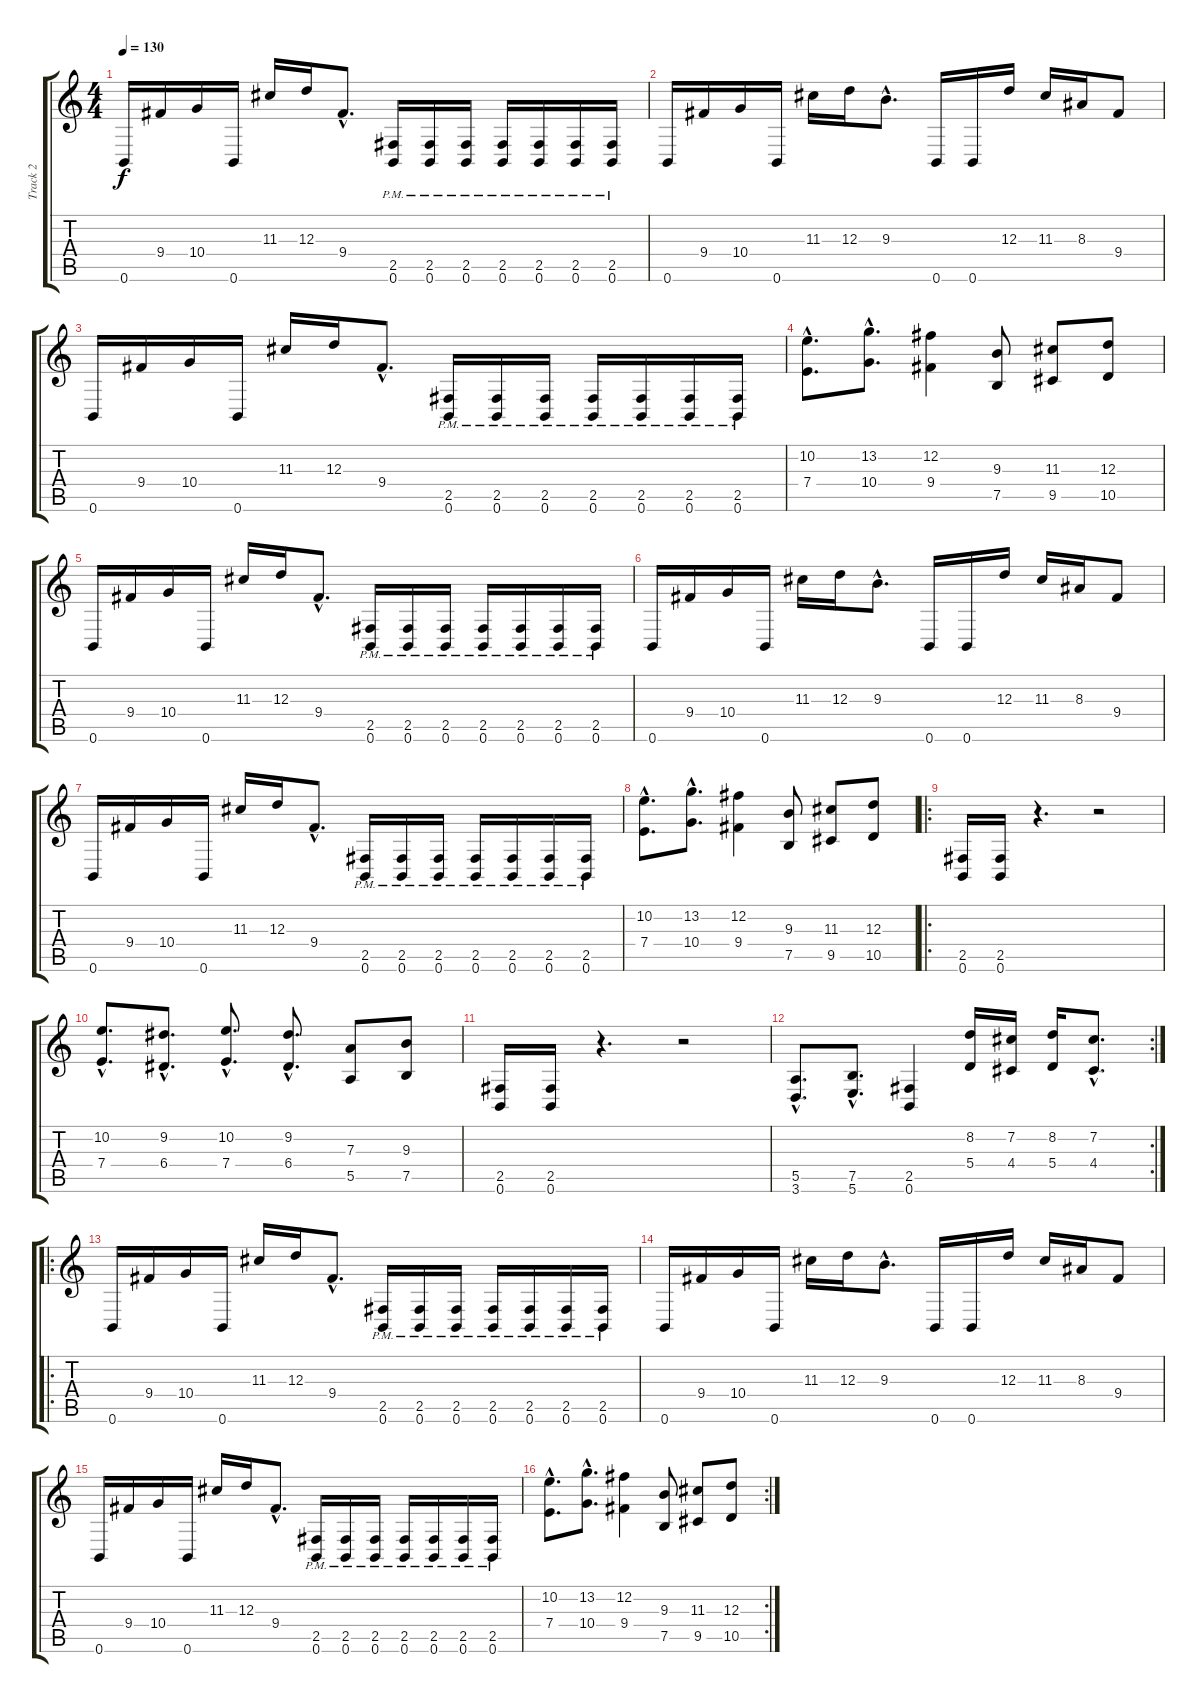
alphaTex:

\track ("Track 2" "Track 2") {instrument distortionguitar}
\staff {score tabs}
\tuning (B3 Gb3 D3 A2 E2 B1) {hide}
\ts (4 4)
\tempo 130
\clef g2
\ks c
0.6.16{dy f instrument distortionguitar} 9.4.16 10.4.16 0.6.16 11.3.16 12.3.16 9.4{hac}.8{d} (2.5{pm} 0.6{pm}).16 (2.5{pm} 0.6{pm}).16 (2.5{pm} 0.6{pm}).16 (2.5{pm} 0.6{pm}).16 (2.5{pm} 0.6{pm}).16 (2.5{pm} 0.6{pm}).16 (2.5{pm} 0.6{pm}).16 |
0.6.16 9.4.16 10.4.16 0.6.16 11.3.16 12.3.16 9.3{hac}.8{d} 0.6.16 0.6.16 12.3.16 11.3.16 8.3.16 9.4.8 |
0.6.16 9.4.16 10.4.16 0.6.16 11.3.16 12.3.16 9.4{hac}.8{d} (2.5{pm} 0.6{pm}).16 (2.5{pm} 0.6{pm}).16 (2.5{pm} 0.6{pm}).16 (2.5{pm} 0.6{pm}).16 (2.5{pm} 0.6{pm}).16 (2.5{pm} 0.6{pm}).16 (2.5{pm} 0.6{pm}).16 |
(10.2{hac} 7.4{hac}).8{d} (13.2{hac} 10.4{hac}).8{d} (12.2 9.4).4 (9.3 7.5).8 (11.3 9.5).8 (12.3 10.5).8 |
0.6.16 9.4.16 10.4.16 0.6.16 11.3.16 12.3.16 9.4{hac}.8{d} (2.5{pm} 0.6{pm}).16 (2.5{pm} 0.6{pm}).16 (2.5{pm} 0.6{pm}).16 (2.5{pm} 0.6{pm}).16 (2.5{pm} 0.6{pm}).16 (2.5{pm} 0.6{pm}).16 (2.5{pm} 0.6{pm}).16 |
0.6.16 9.4.16 10.4.16 0.6.16 11.3.16 12.3.16 9.3{hac}.8{d} 0.6.16 0.6.16 12.3.16 11.3.16 8.3.16 9.4.8 |
0.6.16 9.4.16 10.4.16 0.6.16 11.3.16 12.3.16 9.4{hac}.8{d} (2.5{pm} 0.6{pm}).16 (2.5{pm} 0.6{pm}).16 (2.5{pm} 0.6{pm}).16 (2.5{pm} 0.6{pm}).16 (2.5{pm} 0.6{pm}).16 (2.5{pm} 0.6{pm}).16 (2.5{pm} 0.6{pm}).16 |
(10.2{hac} 7.4{hac}).8{d} (13.2{hac} 10.4{hac}).8{d} (12.2 9.4).4 (9.3 7.5).8 (11.3 9.5).8 (12.3 10.5).8 |
\ro
(2.5 0.6).16 (2.5 0.6).16 r.4{d} r.2 |
(10.2{hac} 7.4{hac}).8{d} (9.2{hac} 6.4{hac}).8{d} (10.2{hac} 7.4{hac}).8{d} (9.2{hac} 6.4{hac}).8{d} (7.3 5.5).8 (9.3 7.5).8 |
(2.5 0.6).16 (2.5 0.6).16 r.4{d} r.2 |
\rc 2
(5.5{hac} 3.6{hac}).8{d} (7.5{hac} 5.6{hac}).8{d} (2.5 0.6).4 (8.2 5.4).16 (7.2 4.4).16 (8.2 5.4).16 (7.2{hac} 4.4{hac}).8{d} |
\ro
0.6.16 9.4.16 10.4.16 0.6.16 11.3.16 12.3.16 9.4{hac}.8{d} (2.5{pm} 0.6{pm}).16 (2.5{pm} 0.6{pm}).16 (2.5{pm} 0.6{pm}).16 (2.5{pm} 0.6{pm}).16 (2.5{pm} 0.6{pm}).16 (2.5{pm} 0.6{pm}).16 (2.5{pm} 0.6{pm}).16 |
0.6.16 9.4.16 10.4.16 0.6.16 11.3.16 12.3.16 9.3{hac}.8{d} 0.6.16 0.6.16 12.3.16 11.3.16 8.3.16 9.4.8 |
0.6.16 9.4.16 10.4.16 0.6.16 11.3.16 12.3.16 9.4{hac}.8{d} (2.5{pm} 0.6{pm}).16 (2.5{pm} 0.6{pm}).16 (2.5{pm} 0.6{pm}).16 (2.5{pm} 0.6{pm}).16 (2.5{pm} 0.6{pm}).16 (2.5{pm} 0.6{pm}).16 (2.5{pm} 0.6{pm}).16 |
\rc 2
(10.2{hac} 7.4{hac}).8{d} (13.2{hac} 10.4{hac}).8{d} (12.2 9.4).4 (9.3 7.5).8 (11.3 9.5).8 (12.3 10.5).8
